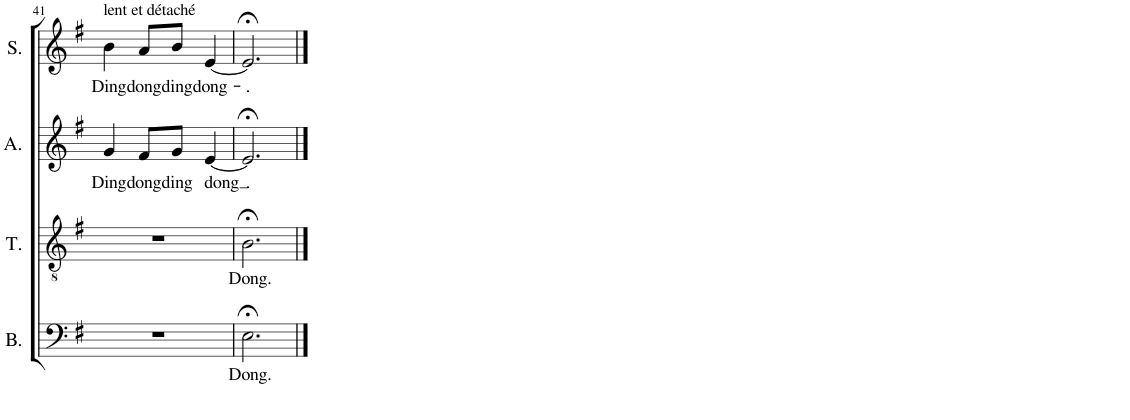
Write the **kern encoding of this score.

**kern	**text	**kern	**text	**kern	**text	**kern	**text
*part4	*part4	*part3	*part3	*part2	*part2	*part1	*part1
*staff4	*staff4	*staff3	*staff3	*staff2	*staff2	*staff1	*staff1
*I"Bass	*	*I"Tenor	*	*I"Alto	*	*I"Soprano	*
*I'B.	*	*I'T.	*	*I'A.	*	*I'S.	*
!!LO:PB:g=z
*clefF4	*	*clefGv2	*	*clefG2	*	*clefG2	*
*k[f#]	*	*k[f#]	*	*k[f#]	*	*k[f#]	*
*M3/4	*	*M3/4	*	*M3/4	*	*M3/4	*
=41	=41	=41	=41	=41	=41	=41	=41
!	!	!	!	!	!	!LO:TX:a:t=lent et détaché	!
!	!	!	!	!	!LO:LY:b	!	!LO:LY:b
2.r	.	2.r	.	4g/	Ding	4b\	Ding
!	!	!	!	!	!LO:LY:b	!	!LO:LY:b
.	.	.	.	8f#/L	dong	8a/L	dong
!	!	!	!	!	!LO:LY:b	!	!LO:LY:b
.	.	.	.	8g/J	ding	8b/J	ding
!	!	!	!	!	!LO:LY:b	!	!LO:LY:b
.	.	.	.	[4e/	dong	[4e/	dong-
=42	=42	=42	=42	=42	=42	=42	=42
!	!LO:LY:b	!	!LO:LY:b	!	!LO:LY:b	!	!LO:LY:b
2.E;<\	Dong.	2.B;<\	Dong.	2.e;</]	.	2.e;</]	-.
==	==	==	==	==	==	==	==
*-	*-	*-	*-	*-	*-	*-	*-
